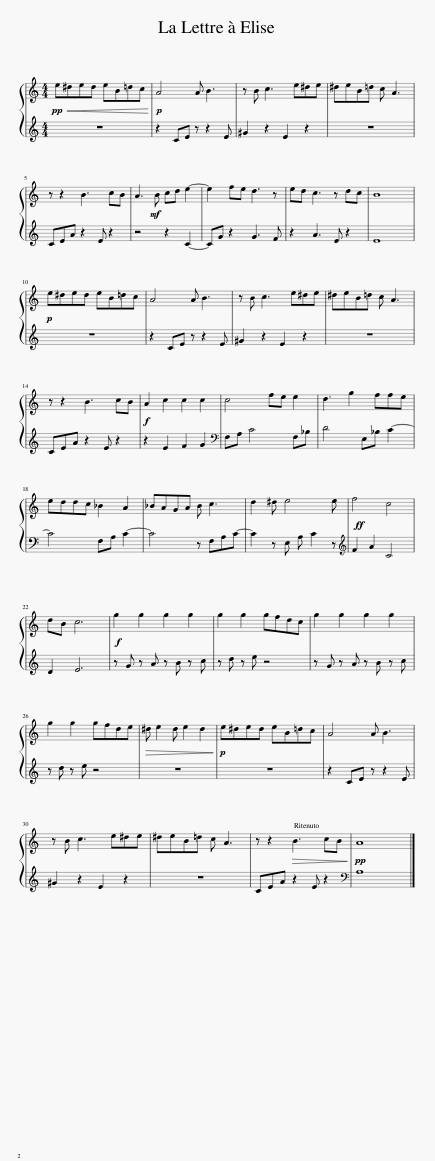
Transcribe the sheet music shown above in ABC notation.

X:1
%%score { 1 | 2 }
L:1/8
M:4/4
I:linebreak $
K:C
V:1 treble
V:2 treble
V:1
!pp! e!<(!^ded eB=dc!<)! |!p! A4 A B3 | z B c3 e^de | ^deB=d c A3 |$ z z2 B3 cB | %5
 A3!mf! B cd e2- | e2 fe d3 z | ed c3 z dc | B8 |$!p! e^ded eB=dc | %10
 A4 A B3 | z B c3 e^de | ^deB=d c A3 |$ z z2 B3 cB |!f! A2 c2 c2 c2 | %15
 c4 fe e2 | d3 g2 ffe |$ eddc _B2 A2 | _BAGA B c3 | d2 ^d e4 e | %20
!ff! f4 c4 |$ dB c6 |!f! g2 g2 g2 g2 | g2 g2 gfdc | g2 g2 g2 g2 |$ %25
 g2 g2 gfde |!>(! ^d e2 d e2 d2!>)! |!p! e^ded eB=dc | A4 A B3 |$ z B c3 e^de | %30
 ^deB=d c A3 | z z2!>(! B3 cB!>)! |!pp! A8 |] %33
V:2
 z8 | z2 CE z z2 E | ^G2 z2 E2 z2 | z8 |$ CEA z2 E z2 | %5
 z4 z2 C2- | CG z2 G3 F | z2 A3 E z2 | E8 |$ z8 | %10
 z2 CE z z2 E | ^G2 z2 E2 z2 | z8 |$ CEA z2 E z2 | z2 E2 F2 G2 | %15
[K:bass] F,A, C4 F,_B, | D4 E,_B, C2- |$ C4 F,A, C2- | C4 z F,A,C- | C2 z E, A, C2 z | %20
[K:treble] F2 A2 C4 |$ D2 E6 | z G z A z B z c | z d z e z4 | z G z A z B z c |$ %25
 z d z e z4 | z8 | z8 | z2 CE z z2 E |$ ^G2 z2 E2 z2 | %30
 z8 | CEA z2 E z2 |[K:bass] A,8 |] %33
